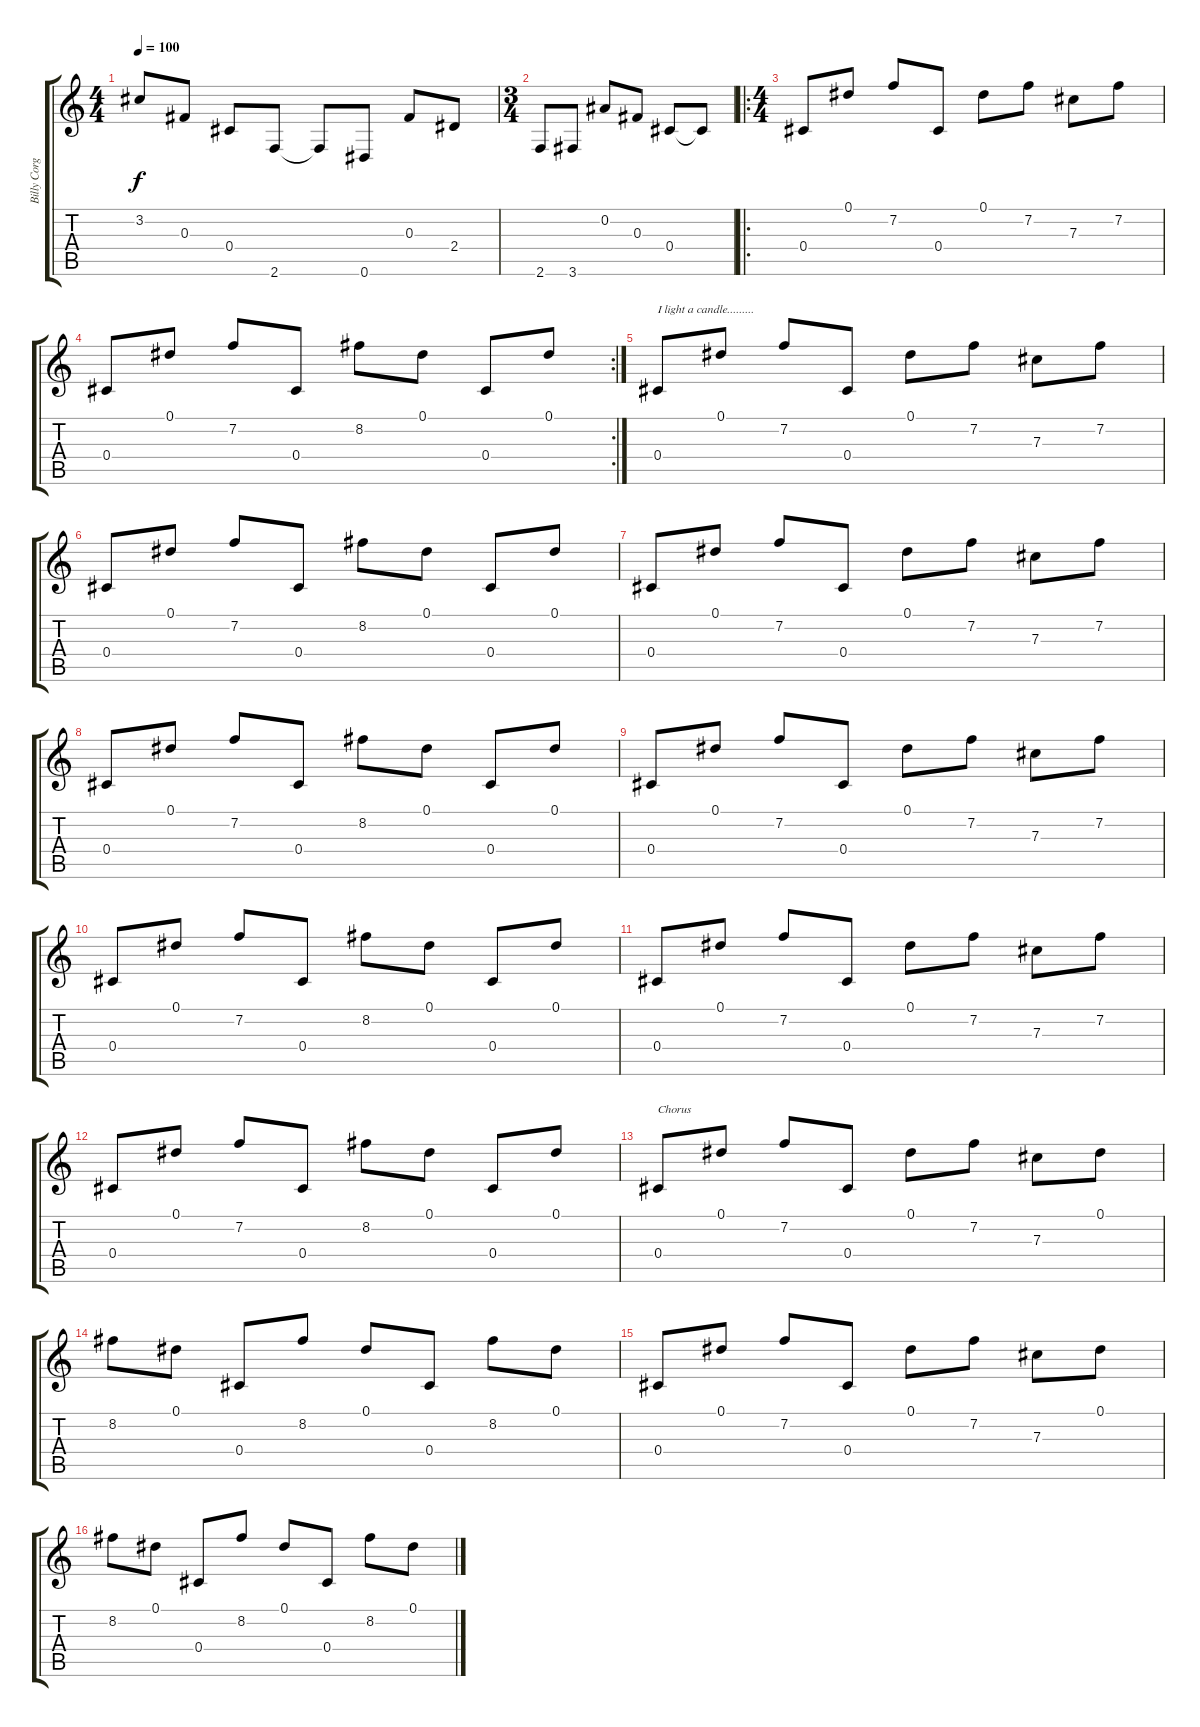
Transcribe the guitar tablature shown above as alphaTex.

\track ("Billy Corgan" "Billy Corg") {instrument electricguitarclean}
\staff {score tabs}
\tuning (Eb4 Bb3 Gb3 Db3 Ab2 Eb2) {hide}
\ts (4 4)
\tempo 100
\clef g2
\ks c
3.2.8{dy f} 0.3.8 0.4.8 2.6.8 2.6{t}.8 0.6.8 0.3.8 2.4.8 |
\ts (3 4)
2.6.8 3.6.8 0.2.8 0.3.8 0.4.8 0.4{t}.8 |
\ro
\ts (4 4)
0.4.8 0.1.8 7.2.8 0.4.8 0.1.8 7.2.8 7.3.8 7.2.8 |
\rc 2
0.4.8 0.1.8 7.2.8 0.4.8 8.2.8 0.1.8 0.4.8 0.1.8 |
0.4.8{txt "I light a candle........."} 0.1.8 7.2.8 0.4.8 0.1.8 7.2.8 7.3.8 7.2.8 |
0.4.8 0.1.8 7.2.8 0.4.8 8.2.8 0.1.8 0.4.8 0.1.8 |
0.4.8 0.1.8 7.2.8 0.4.8 0.1.8 7.2.8 7.3.8 7.2.8 |
0.4.8 0.1.8 7.2.8 0.4.8 8.2.8 0.1.8 0.4.8 0.1.8 |
0.4.8 0.1.8 7.2.8 0.4.8 0.1.8 7.2.8 7.3.8 7.2.8 |
0.4.8 0.1.8 7.2.8 0.4.8 8.2.8 0.1.8 0.4.8 0.1.8 |
0.4.8 0.1.8 7.2.8 0.4.8 0.1.8 7.2.8 7.3.8 7.2.8 |
0.4.8 0.1.8 7.2.8 0.4.8 8.2.8 0.1.8 0.4.8 0.1.8 |
0.4.8{txt "Chorus"} 0.1.8 7.2.8 0.4.8 0.1.8 7.2.8 7.3.8 0.1.8 |
8.2.8 0.1.8 0.4.8 8.2.8 0.1.8 0.4.8 8.2.8 0.1.8 |
0.4.8 0.1.8 7.2.8 0.4.8 0.1.8 7.2.8 7.3.8 0.1.8 |
8.2.8 0.1.8 0.4.8 8.2.8 0.1.8 0.4.8 8.2.8 0.1.8
